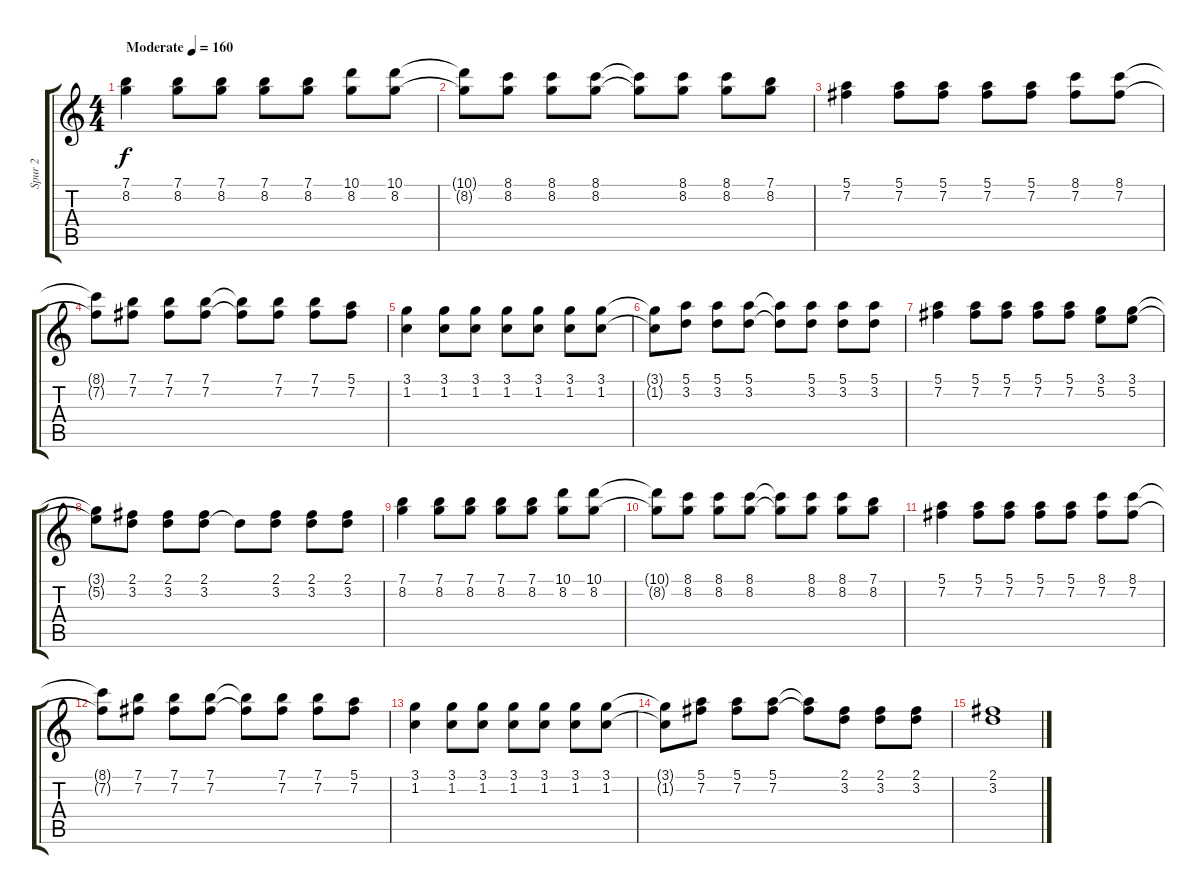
\track ("Spur 2" "Spur 2") {instrument acousticguitarnylon}
\staff {score tabs}
\tuning (E4 B3 G3 D3 A2 E2) {hide}
\ts (4 4)
\tempo (160 "Moderate")
\clef g2
\ks c
(7.1 8.2).4{dy f instrument acousticguitarsteel} (7.1 8.2).8 (7.1 8.2).8 (7.1 8.2).8 (7.1 8.2).8 (10.1 8.2).8 (10.1 8.2).8 |
(10.1{t} 8.2{t}).8 (8.1 8.2).8 (8.1 8.2).8 (8.1 8.2).8 (8.1{t} 8.2{t}).8 (8.1 8.2).8 (8.1 8.2).8 (7.1 8.2).8 |
(5.1 7.2).4{instrument acousticguitarsteel} (5.1 7.2).8 (5.1 7.2).8 (5.1 7.2).8 (5.1 7.2).8 (8.1 7.2).8 (8.1 7.2).8 |
(8.1{t} 7.2{t}).8 (7.1 7.2).8 (7.1 7.2).8 (7.1 7.2).8 (7.1{t} 7.2{t}).8 (7.1 7.2).8 (7.1 7.2).8 (5.1 7.2).8 |
(3.1 1.2).4{instrument acousticguitarsteel} (3.1 1.2).8 (3.1 1.2).8 (3.1 1.2).8 (3.1 1.2).8 (3.1 1.2).8 (3.1 1.2).8 |
(3.1{t} 1.2{t}).8 (5.1 3.2).8 (5.1 3.2).8 (5.1 3.2).8 (5.1{t} 3.2{t}).8 (5.1 3.2).8 (5.1 3.2).8 (5.1 3.2).8 |
(5.1 7.2).4{instrument acousticguitarsteel} (5.1 7.2).8 (5.1 7.2).8 (5.1 7.2).8 (5.1 7.2).8 (3.1 5.2).8 (3.1 5.2).8 |
(3.1{t} 5.2{t}).8 (2.1 3.2).8 (2.1 3.2).8 (2.1 3.2).8 3.2{t}.8 (2.1 3.2).8 (2.1 3.2).8 (2.1 3.2).8 |
(7.1 8.2).4{instrument acousticguitarsteel} (7.1 8.2).8 (7.1 8.2).8 (7.1 8.2).8 (7.1 8.2).8 (10.1 8.2).8 (10.1 8.2).8 |
(10.1{t} 8.2{t}).8 (8.1 8.2).8 (8.1 8.2).8 (8.1 8.2).8 (8.1{t} 8.2{t}).8 (8.1 8.2).8 (8.1 8.2).8 (7.1 8.2).8 |
(5.1 7.2).4{instrument acousticguitarsteel} (5.1 7.2).8 (5.1 7.2).8 (5.1 7.2).8 (5.1 7.2).8 (8.1 7.2).8 (8.1 7.2).8 |
(8.1{t} 7.2{t}).8 (7.1 7.2).8 (7.1 7.2).8 (7.1 7.2).8 (7.1{t} 7.2{t}).8 (7.1 7.2).8 (7.1 7.2).8 (5.1 7.2).8 |
(3.1 1.2).4{instrument acousticguitarsteel} (3.1 1.2).8 (3.1 1.2).8 (3.1 1.2).8 (3.1 1.2).8 (3.1 1.2).8 (3.1 1.2).8 |
(3.1{t} 1.2{t}).8 (5.1 7.2).8 (5.1 7.2).8 (5.1 7.2).8 (5.1{t} 7.2{t}).8 (2.1 3.2).8 (2.1 3.2).8 (2.1 3.2).8 |
(2.1 3.2).1
